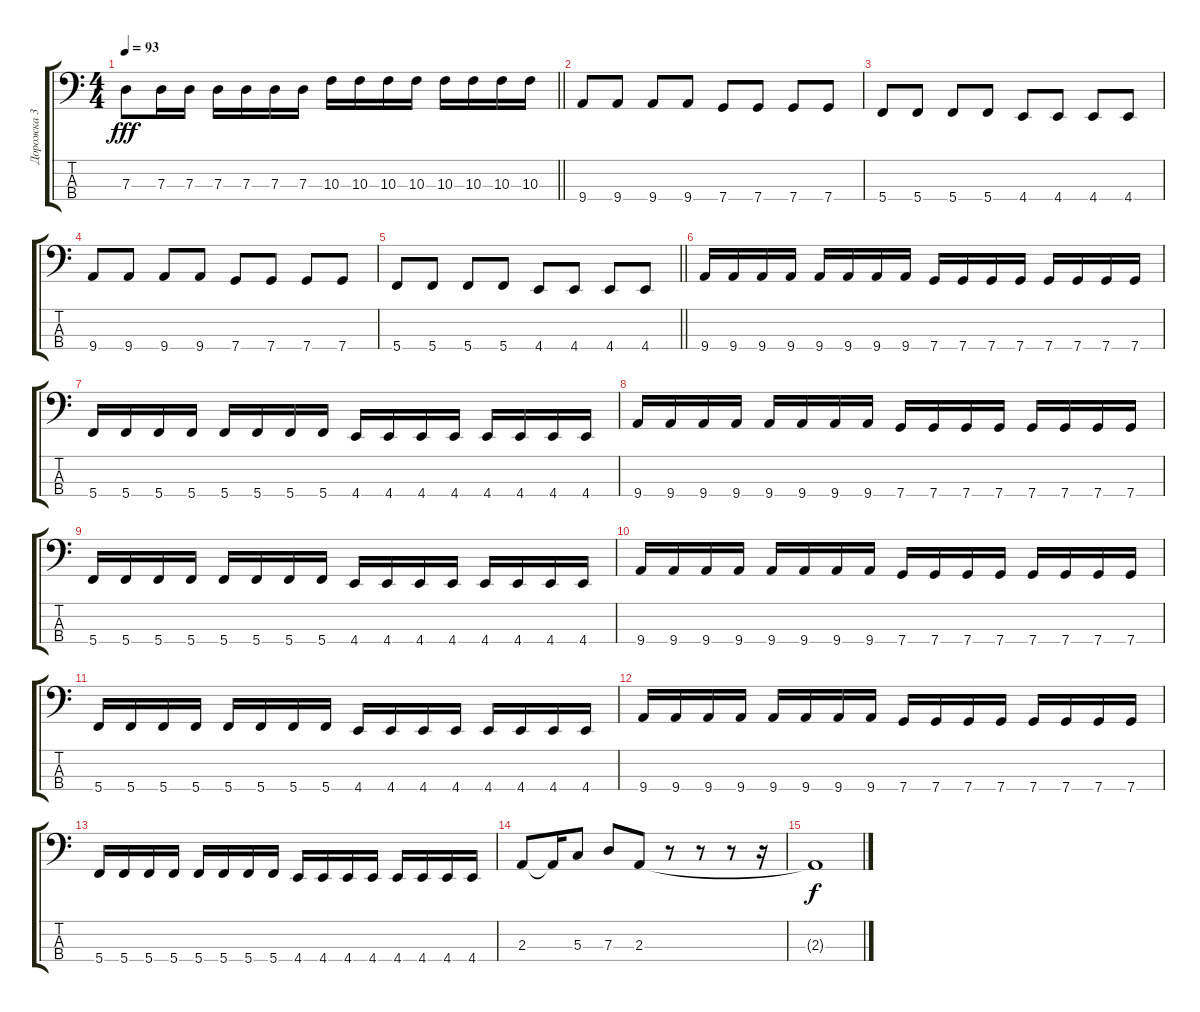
\track ("Дорожка 3" "Дорожка 3") {instrument electricbasspick}
\staff {score tabs}
\tuning (F2 C2 G1 C1) {hide}
\ts (4 4)
\tempo 93
\clef f4
\barLineRight lightlight
\ks c
7.3.8{dy fff} 7.3.16 7.3.16 7.3.16 7.3.16 7.3.16 7.3.16 10.3.16 10.3.16 10.3.16 10.3.16 10.3.16 10.3.16 10.3.16 10.3.16 |
\section ("" "")
9.4.8 9.4.8 9.4.8 9.4.8 7.4.8 7.4.8 7.4.8 7.4.8 |
5.4.8 5.4.8 5.4.8 5.4.8 4.4.8 4.4.8 4.4.8 4.4.8 |
9.4.8 9.4.8 9.4.8 9.4.8 7.4.8 7.4.8 7.4.8 7.4.8 |
\barLineRight lightlight
5.4.8 5.4.8 5.4.8 5.4.8 4.4.8 4.4.8 4.4.8 4.4.8 |
\section ("" "")
9.4.16 9.4.16 9.4.16 9.4.16 9.4.16 9.4.16 9.4.16 9.4.16 7.4.16 7.4.16 7.4.16 7.4.16 7.4.16 7.4.16 7.4.16 7.4.16 |
5.4.16 5.4.16 5.4.16 5.4.16 5.4.16 5.4.16 5.4.16 5.4.16 4.4.16 4.4.16 4.4.16 4.4.16 4.4.16 4.4.16 4.4.16 4.4.16 |
9.4.16 9.4.16 9.4.16 9.4.16 9.4.16 9.4.16 9.4.16 9.4.16 7.4.16 7.4.16 7.4.16 7.4.16 7.4.16 7.4.16 7.4.16 7.4.16 |
5.4.16 5.4.16 5.4.16 5.4.16 5.4.16 5.4.16 5.4.16 5.4.16 4.4.16 4.4.16 4.4.16 4.4.16 4.4.16 4.4.16 4.4.16 4.4.16 |
9.4.16 9.4.16 9.4.16 9.4.16 9.4.16 9.4.16 9.4.16 9.4.16 7.4.16 7.4.16 7.4.16 7.4.16 7.4.16 7.4.16 7.4.16 7.4.16 |
5.4.16 5.4.16 5.4.16 5.4.16 5.4.16 5.4.16 5.4.16 5.4.16 4.4.16 4.4.16 4.4.16 4.4.16 4.4.16 4.4.16 4.4.16 4.4.16 |
9.4.16 9.4.16 9.4.16 9.4.16 9.4.16 9.4.16 9.4.16 9.4.16 7.4.16 7.4.16 7.4.16 7.4.16 7.4.16 7.4.16 7.4.16 7.4.16 |
5.4.16 5.4.16 5.4.16 5.4.16 5.4.16 5.4.16 5.4.16 5.4.16 4.4.16 4.4.16 4.4.16 4.4.16 4.4.16 4.4.16 4.4.16 4.4.16 |
2.3.8 2.3{t}.16 5.3.8 7.3.8 2.3.8 r.8 r.8{volume 0} r.8 r.16 |
2.3{t}.1{dy f}
